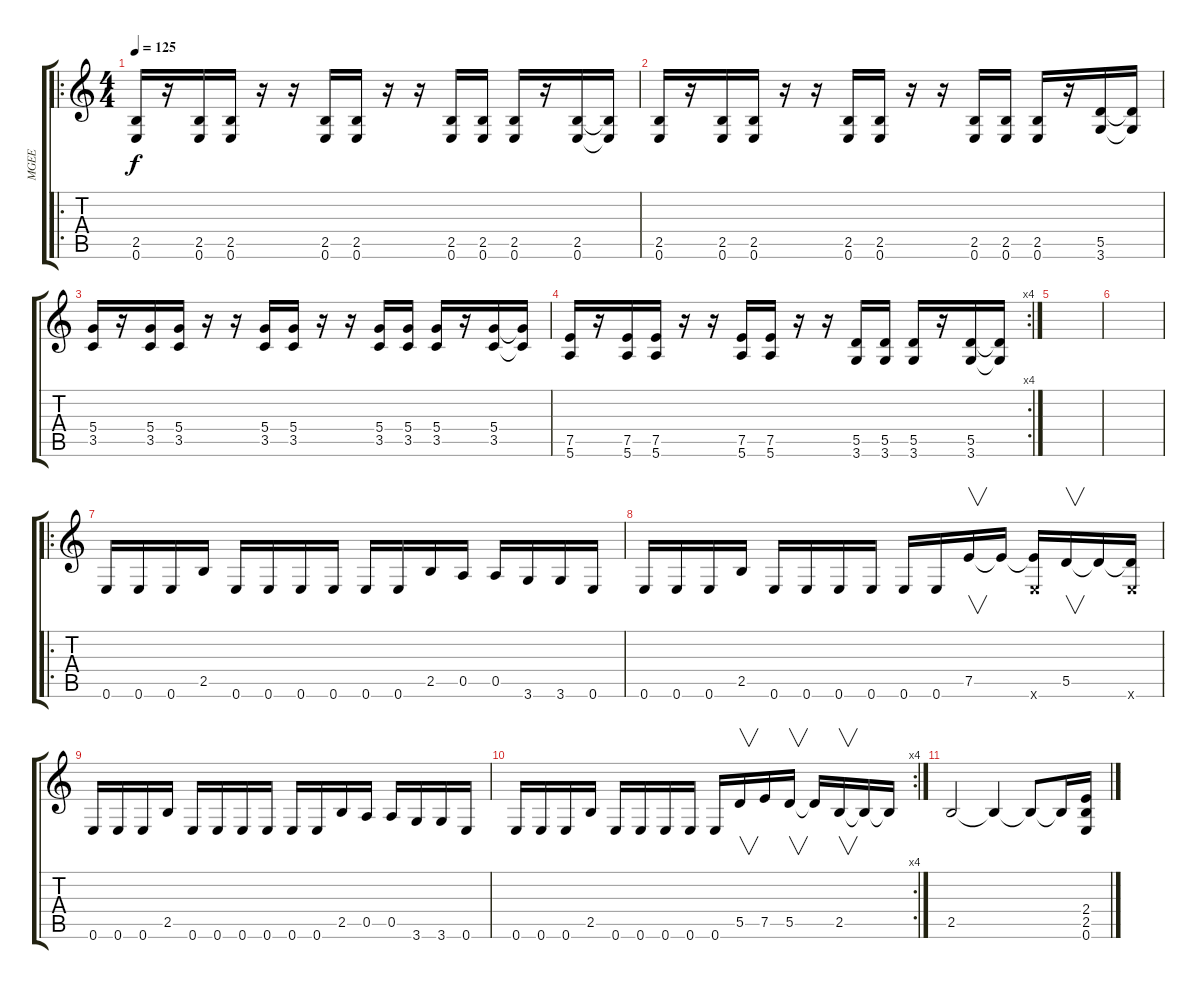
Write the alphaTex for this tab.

\track ("MGEE" "MGEE") {instrument distortionguitar}
\staff {score tabs}
\tuning (E4 B3 G3 D3 A2 E2) {hide}
\ro
\ts (4 4)
\tempo 125
\clef g2
\ks c
(2.5 0.6).16{dy f} r.16 (2.5 0.6).16 (2.5 0.6).16 r.16 r.16 (2.5 0.6).16 (2.5 0.6).16 r.16 r.16 (2.5 0.6).16 (2.5 0.6).16 (2.5 0.6).16 r.16 (2.5 0.6).16 (2.5{t} 0.6{t}).16 |
(2.5 0.6).16 r.16 (2.5 0.6).16 (2.5 0.6).16 r.16 r.16 (2.5 0.6).16 (2.5 0.6).16 r.16 r.16 (2.5 0.6).16 (2.5 0.6).16 (2.5 0.6).16 r.16 (5.5 3.6).16 (5.5{t} 3.6{t}).16 |
(5.4 3.5).16 r.16 (5.4 3.5).16 (5.4 3.5).16 r.16 r.16 (5.4 3.5).16 (5.4 3.5).16 r.16 r.16 (5.4 3.5).16 (5.4 3.5).16 (5.4 3.5).16 r.16 (5.4 3.5).16 (5.4{t} 3.5{t}).16 |
\rc 4
(7.5 5.6).16 r.16 (7.5 5.6).16 (7.5 5.6).16 r.16 r.16 (7.5 5.6).16 (7.5 5.6).16 r.16 r.16 (5.5 3.6).16 (5.5 3.6).16 (5.5 3.6).16 r.16 (5.5 3.6).16 (5.5{t} 3.6{t}).16 |
|
|
\ro
0.6.16 0.6.16 0.6.16 2.5.16 0.6.16 0.6.16 0.6.16 0.6.16 0.6.16 0.6.16 2.5.16 0.5.16 0.5.16 3.6.16 3.6.16 0.6.16 |
0.6.16 0.6.16 0.6.16 2.5.16 0.6.16 0.6.16 0.6.16 0.6.16 0.6.16 0.6.16 7.5.16{v} 7.5{t}.16 (7.5{t} 0.6{x}).16 5.5.16{v} 5.5{t}.16 (5.5{t} 0.6{x}).16 |
0.6.16 0.6.16 0.6.16 2.5.16 0.6.16 0.6.16 0.6.16 0.6.16 0.6.16 0.6.16 2.5.16 0.5.16 0.5.16 3.6.16 3.6.16 0.6.16 |
\rc 4
0.6.16 0.6.16 0.6.16 2.5.16 0.6.16 0.6.16 0.6.16 0.6.16 0.6.16 5.5.16{v} 7.5.16 5.5.16{v} 5.5{t}.16 2.5.16{v} 2.5{t}.16 2.5{t}.16 |
2.5.2 2.5{t}.4 2.5{t}.8 2.5{t}.16 (2.4 2.5 0.6).16
